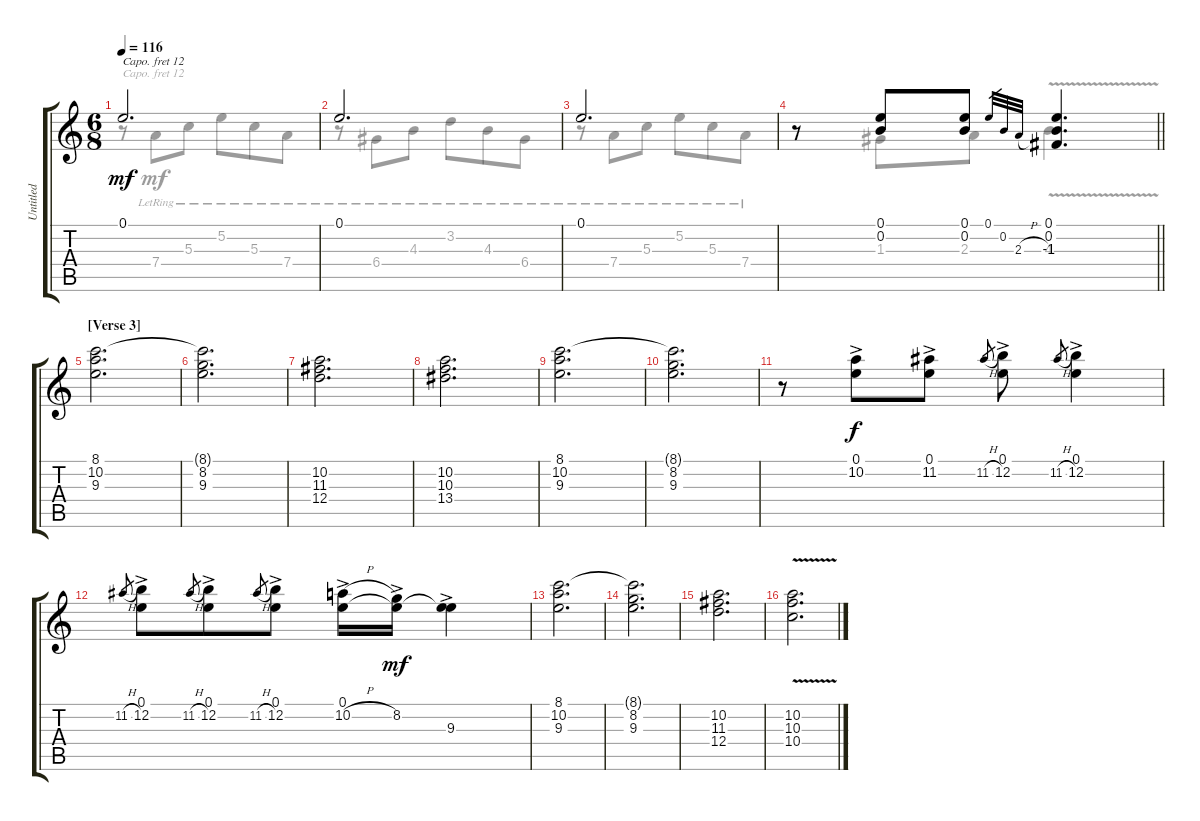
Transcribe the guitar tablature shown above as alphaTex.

\track ("Untitled" "Untitled") {instrument rockorgan}
\staff {score tabs}
\capo 12
\tuning (E4 B3 G3 D3 A2 E2) {hide}
\voice
\ts (6 8)
\tempo 116
\clef g2
\ks c
0.1.2{d dy mf} |
0.1.2{d} |
0.1.2{d} |
\barLineRight lightlight
r.8 (0.1 0.2).8 (0.1 0.2).8 0.1.32{gr} 0.2.32{gr} 2.3{h}.32{gr} (0.1 0.2 -1.3).4{d} |
\section ("" "[Verse 3]")
(8.1 10.2 9.3).2{d} |
(8.1{t} 8.2 9.3).2{d} |
(10.2 11.3 12.4).2{d} |
(10.2 10.3 13.4).2{d} |
(8.1 10.2 9.3).2{d} |
(8.1{t} 8.2 9.3).2{d} |
r.8 (0.1{ac} 10.2{ac}).8{dy f} (0.1{ac} 11.2{ac}).8 11.2{h}.8{gr} (0.1{ac} 12.2{ac}).8 11.2{h}.8{gr} (0.1{ac} 12.2{ac}).4 |
11.2{h}.8{gr} (0.1{ac} 12.2{ac}).8 11.2{h}.8{gr} (0.1{ac} 12.2{ac}).8 11.2{h}.8{gr} (0.1{ac} 12.2{ac}).8 (0.1{ac} 10.2{h ac}).16 (0.1{t} 8.2{ac}).16{dy mf} (0.1{t} 9.3{ac}).4 |
(8.1 10.2 9.3).2{d} |
(8.1{t} 8.2 9.3).2{d} |
(10.2 11.3 12.4).2{d} |
(10.2{v} 10.3{v} 10.4{v}).2{d}
\voice
\clef g2
\ottava regular
\simile none
\ks c
r.8{dy mf} 7.4{lr}.8 5.3{lr}.8 5.2{lr}.8 5.3{lr}.8 7.4{lr}.8 |
r.8 6.4{lr}.8 4.3{lr}.8 3.2{lr}.8 4.3{lr}.8 6.4{lr}.8 |
r.8 7.4{lr}.8 5.3{lr}.8 5.2{lr}.8 5.3{lr}.8 7.4{lr}.8 |
\barLineRight lightlight
r.8 1.3.8 2.3.8 4.3{v}.4{d} |
|
|
|
|
|
|
|
|
|
|
|
